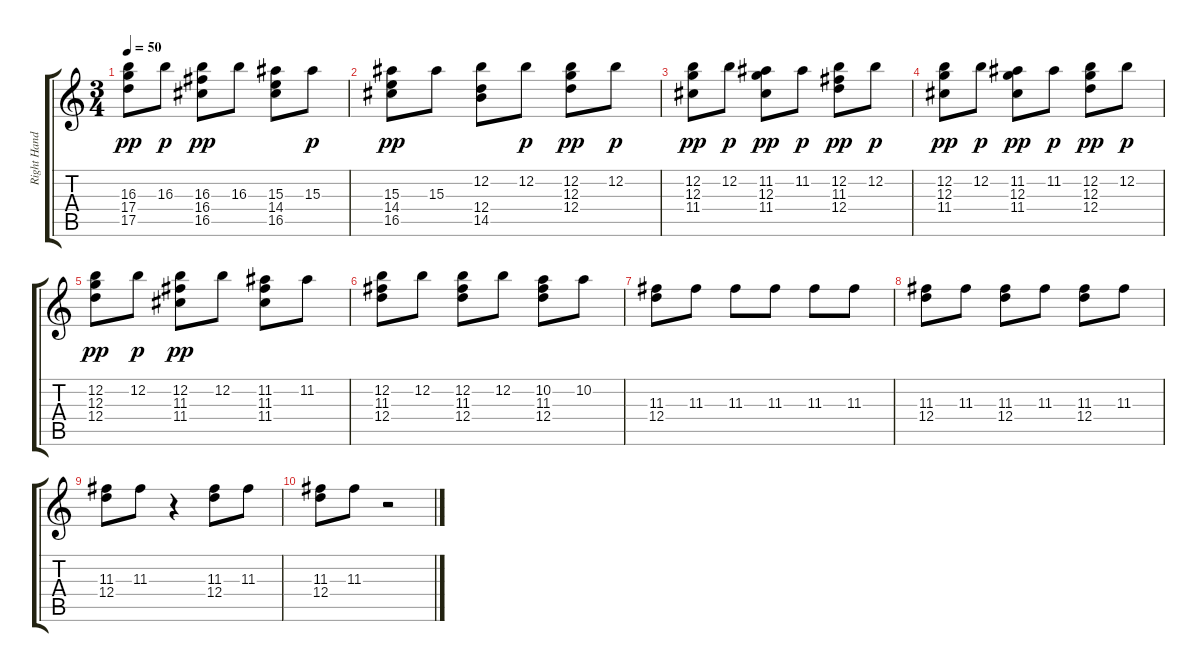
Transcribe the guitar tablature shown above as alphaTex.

\track ("Right Hand" "Right Hand") {instrument acousticguitarnylon}
\staff {score tabs}
\tuning (E4 B3 G3 D3 A2 E2) {hide}
\ts (3 4)
\tempo 50
\clef g2
\ks c
(16.3 17.4 17.5).8{dy pp} 16.3.8{dy p} (16.3 16.4 16.5).8{dy pp} 16.3.8 (15.3 14.4 16.5).8 15.3.8{dy p} |
(15.3 14.4 16.5).8{dy pp} 15.3.8 (12.2 12.4 14.5).8 12.2.8{dy p} (12.2 12.3 12.4).8{dy pp} 12.2.8{dy p} |
(12.2 12.3 11.4).8{dy pp} 12.2.8{dy p} (11.2 12.3 11.4).8{dy pp} 11.2.8{dy p} (12.2 11.3 12.4).8{dy pp} 12.2.8{dy p} |
(12.2 12.3 11.4).8{dy pp} 12.2.8{dy p} (11.2 12.3 11.4).8{dy pp} 11.2.8{dy p} (12.2 12.3 12.4).8{dy pp} 12.2.8{dy p} |
(12.2 12.3 12.4).8{dy pp} 12.2.8{dy p} (12.2 11.3 11.4).8{dy pp} 12.2.8 (11.2 11.3 11.4).8 11.2.8 |
(12.2 11.3 12.4).8 12.2.8 (12.2 11.3 12.4).8 12.2.8 (10.2 11.3 12.4).8 10.2.8 |
(11.3 12.4).8 11.3.8 11.3.8 11.3.8 11.3.8 11.3.8 |
(11.3 12.4).8 11.3.8 (11.3 12.4).8 11.3.8 (11.3 12.4).8 11.3.8 |
(11.3 12.4).8 11.3.8 r.4 (11.3 12.4).8 11.3.8 |
(11.3 12.4).8 11.3.8 r.2
